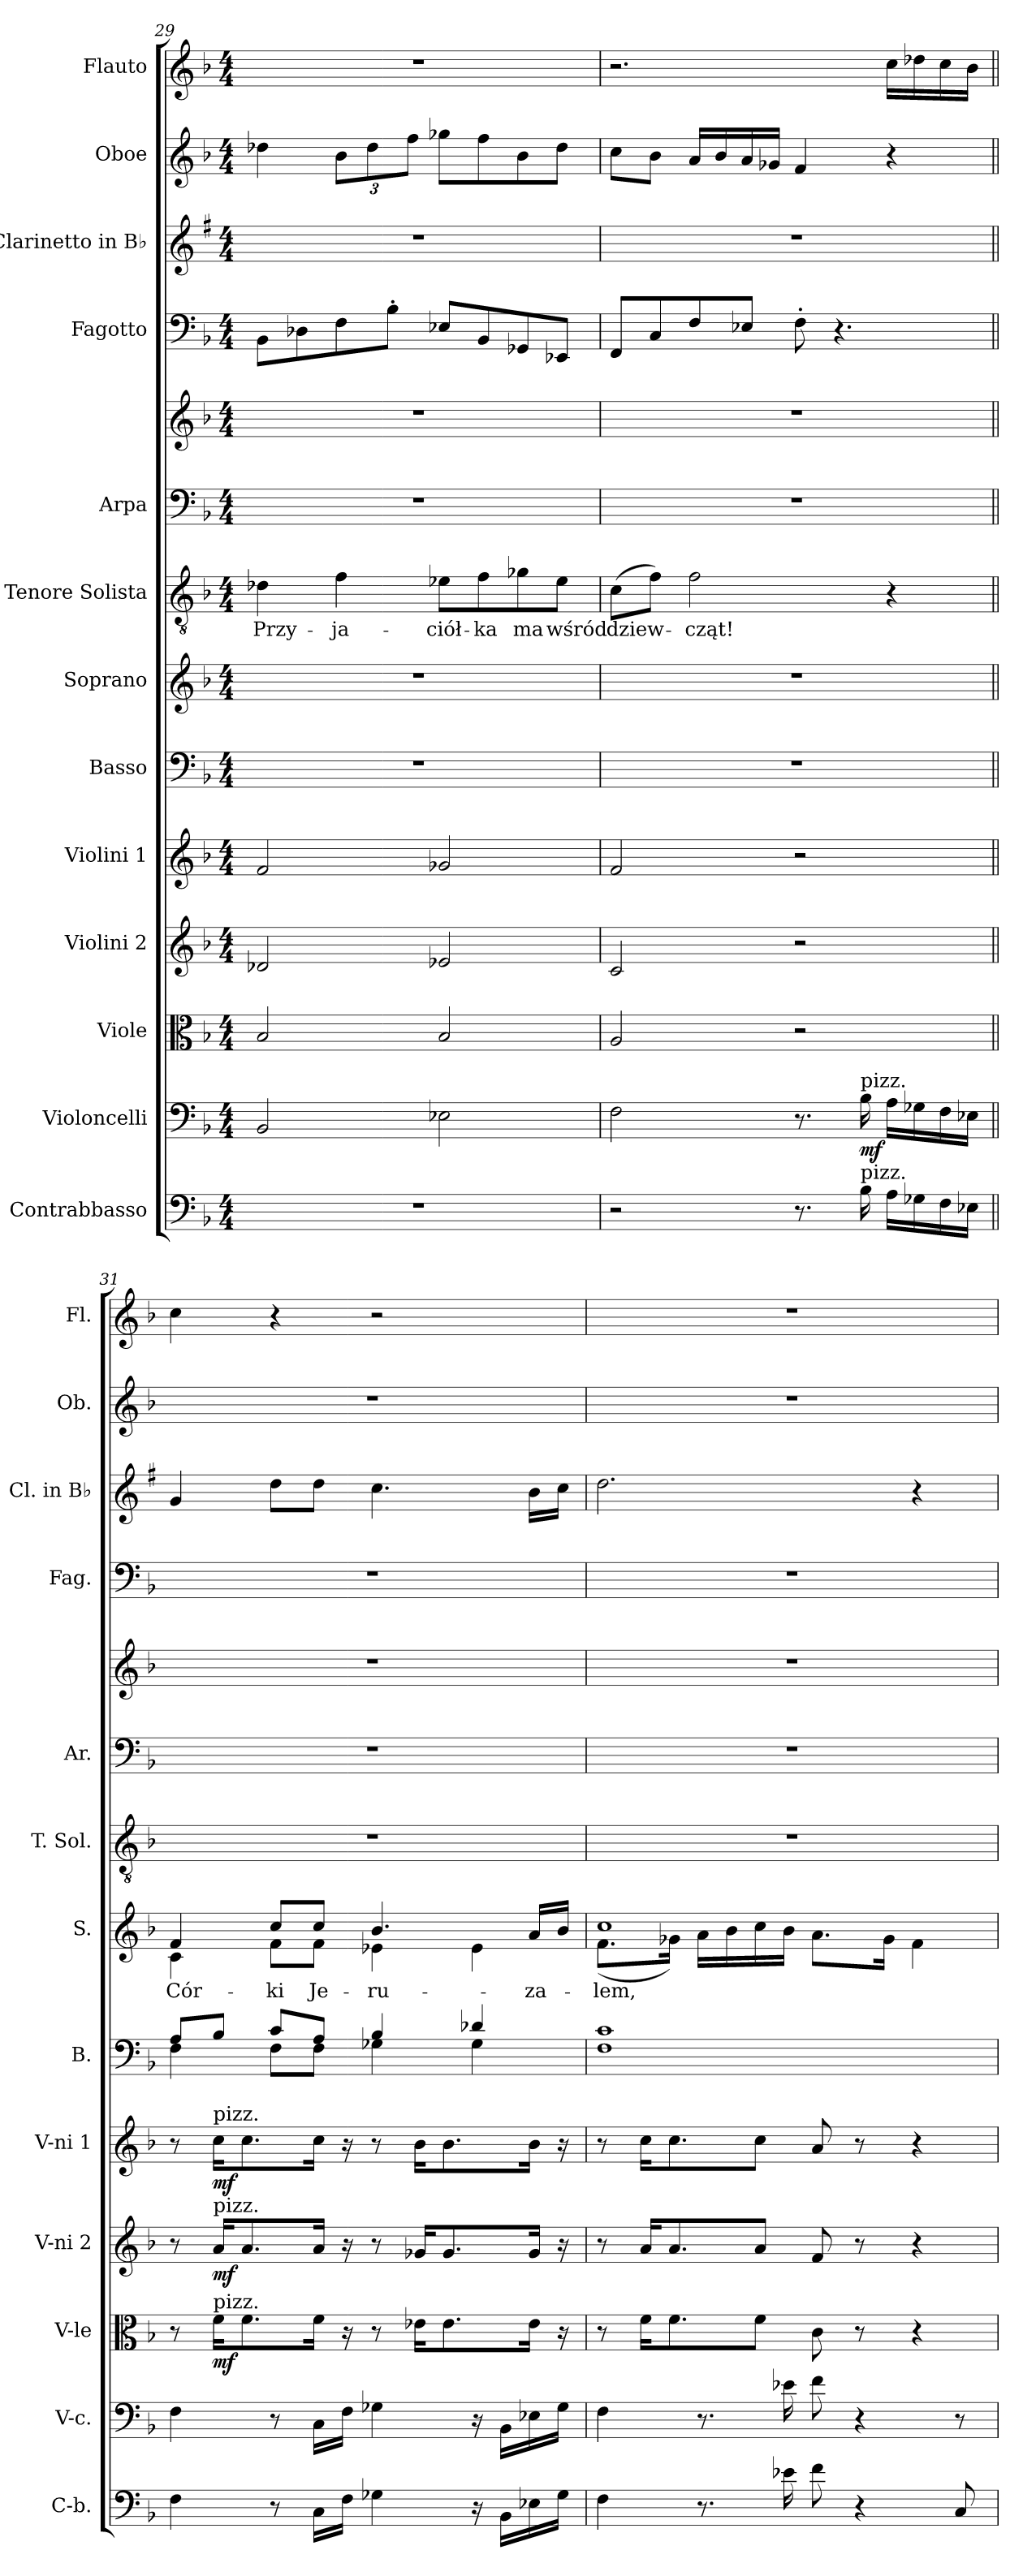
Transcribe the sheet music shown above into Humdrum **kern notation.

**kern	**kern	**dynam	**kern	**dynam	**kern	**dynam	**kern	**dynam	**kern	**kern	**text	**kern	**text	**kern	**kern	**kern	**kern	**kern	**kern
*part13	*part12	*part12	*part11	*part11	*part10	*part10	*part9	*part9	*part8	*part7	*part7	*part6	*part6	*part5	*part5	*part4	*part3	*part2	*part1
*staff14	*staff13	*staff13	*staff12	*staff12	*staff11	*staff11	*staff10	*staff10	*staff9	*staff8	*staff8	*staff7	*staff7	*staff6	*staff5	*staff4	*staff3	*staff2	*staff1
*I"Contrabbasso	*I"Violoncelli	*	*I"Viole	*	*I"Violini 2	*	*I"Violini 1	*	*I"Basso	*I"Soprano	*	*I"Tenore Solista	*	*I"Arpa	*	*I"Fagotto	*I"Clarinetto in B♭	*I"Oboe	*I"Flauto
*I'C-b.	*I'V-c.	*	*I'V-le	*	*I'V-ni 2	*	*I'V-ni 1	*	*I'B.	*I'S.	*	*I'T. Sol.	*	*I'Ar.	*	*I'Fag.	*I'Cl. in B♭	*I'Ob.	*I'Fl.
*clefF4	*clefF4	*	*clefC3	*	*clefG2	*	*clefG2	*	*clefF4	*clefG2	*	*clefGv2	*	*clefF4	*clefG2	*clefF4	*clefG2	*clefG2	*clefG2
*	*	*	*	*	*	*	*	*	*	*	*	*	*	*	*	*	*ITrd1c2	*	*
*k[b-]	*k[b-]	*	*k[b-]	*	*k[b-]	*	*k[b-]	*	*k[b-]	*k[b-]	*	*k[b-]	*	*k[b-]	*k[b-]	*k[b-]	*k[b-]	*k[b-]	*k[b-]
*M4/4	*M4/4	*	*M4/4	*	*M4/4	*	*M4/4	*	*M4/4	*M4/4	*	*M4/4	*	*M4/4	*M4/4	*M4/4	*M4/4	*M4/4	*M4/4
=29	=29	=29	=29	=29	=29	=29	=29	=29	=29	=29	=29	=29	=29	=29	=29	=29	=29	=29	=29
1r	2BB-	.	2B-	.	2d-X	.	2f	.	1r	1r	.	4d-X	Przy-	1r	1r	8BB-L	1r	4dd-X	1r
.	.	.	.	.	.	.	.	.	.	.	.	.	.	.	.	8D-X	.	.	.
.	.	.	.	.	.	.	.	.	.	.	.	4f	-ja-	.	.	8F	.	12b-L	.
.	.	.	.	.	.	.	.	.	.	.	.	.	.	.	.	.	.	12dd-	.
.	.	.	.	.	.	.	.	.	.	.	.	.	.	.	.	8B-'J	.	.	.
.	.	.	.	.	.	.	.	.	.	.	.	.	.	.	.	.	.	12ffJ	.
.	2E-X	.	2B-	.	2e-X	.	2g-X	.	.	.	.	8e-XL	-ciół-	.	.	8E-XL	.	8gg-XL	.
.	.	.	.	.	.	.	.	.	.	.	.	8f	-ka	.	.	8BB-	.	8ff	.
.	.	.	.	.	.	.	.	.	.	.	.	8g-X	ma	.	.	8GG-X	.	8b-	.
.	.	.	.	.	.	.	.	.	.	.	.	8e-J	wśród	.	.	8EE-XJ	.	8dd-J	.
=30	=30	=30	=30	=30	=30	=30	=30	=30	=30	=30	=30	=30	=30	=30	=30	=30	=30	=30	=30
2r	2F	.	2A	.	2c	.	2f	.	1r	1r	.	(8cL	dziew-	1r	1r	8FFL	1r	8ccL	2.r
.	.	.	.	.	.	.	.	.	.	.	.	8fJ)	.	.	.	8C	.	8b-J	.
.	.	.	.	.	.	.	.	.	.	.	.	2f	-cząt!	.	.	8F	.	16aLL	.
.	.	.	.	.	.	.	.	.	.	.	.	.	.	.	.	.	.	16b-	.
.	.	.	.	.	.	.	.	.	.	.	.	.	.	.	.	8E-XJ	.	16a	.
.	.	.	.	.	.	.	.	.	.	.	.	.	.	.	.	.	.	16g-XJJ	.
8.r	8.r	.	2r	.	2r	.	2r	.	.	.	.	.	.	.	.	8F'	.	4f	.
.	.	.	.	.	.	.	.	.	.	.	.	.	.	.	.	4.r	.	.	.
!	!LO:TX:a:t=pizz.	!	!	!	!	!	!	!	!	!	!	!	!	!	!	!	!	!	!
!LO:TX:a:t=pizz.	!	!	!	!	!	!	!	!	!	!	!	!	!	!	!	!	!	!	!
16B-	16B-	mf	.	.	.	.	.	.	.	.	.	.	.	.	.	.	.	.	.
16ALL	16ALL	.	.	.	.	.	.	.	.	.	.	4r	.	.	.	.	.	4r	16ccLL
16G-X	16G-X	.	.	.	.	.	.	.	.	.	.	.	.	.	.	.	.	.	16dd-X
16F	16F	.	.	.	.	.	.	.	.	.	.	.	.	.	.	.	.	.	16cc
16E-XJJ	16E-XJJ	.	.	.	.	.	.	.	.	.	.	.	.	.	.	.	.	.	16b-JJ
=31||	=31||	=31||	=31||	=31||	=31||	=31||	=31||	=31||	=31||	=31||	=31||	=31||	=31||	=31||	=31||	=31||	=31||	=31||	=31||
*	*	*	*	*	*	*	*	*	*^	*^	*	*	*	*	*	*	*	*	*
4F	4F	.	8r	.	8r	.	8r	.	8AL	4F	4f	4c	Cór-	1r	.	1r	1r	1r	4f	1r	4cc
!	!	!	!	!	!	!	!LO:TX:a:t=pizz.	!	!	!	!	!	!	!	!	!	!	!	!	!	!
!	!	!	!	!	!LO:TX:a:t=pizz.	!	!	!	!	!	!	!	!	!	!	!	!	!	!	!	!
!	!	!	!LO:TX:a:t=pizz.	!	!	!	!	!	!	!	!	!	!	!	!	!	!	!	!	!	!
.	.	.	16fKL	mf	16aKL	mf	16ccKL	mf	8B-J	.	.	.	.	.	.	.	.	.	.	.	.
.	.	.	8.f	.	8.a	.	8.cc	.	.	.	.	.	.	.	.	.	.	.	.	.	.
8r	8r	.	.	.	.	.	.	.	8cL	8FL	8ccL	8fL	-ki	.	.	.	.	.	8ccL	.	4r
16CLL	16CLL	.	16fJk	.	16aJk	.	16ccJk	.	8AJ	8FJ	8ccJ	8fJ	Je-	.	.	.	.	.	8ccJ	.	.
16FJJ	16FJJ	.	16r	.	16r	.	16r	.	.	.	.	.	.	.	.	.	.	.	.	.	.
4G-X	4G-X	.	8r	.	8r	.	8r	.	4B-	4G-X	4.b-	4e-X	-ru-	.	.	.	.	.	4.b-	.	2r
.	.	.	16e-XKL	.	16g-XKL	.	16b-KL	.	.	.	.	.	.	.	.	.	.	.	.	.	.
.	.	.	8.e-	.	8.g-	.	8.b-	.	.	.	.	.	.	.	.	.	.	.	.	.	.
16r	16r	.	.	.	.	.	.	.	4d-X	4G-	.	4e-	.	.	.	.	.	.	.	.	.
16BB-LL	16BB-LL	.	.	.	.	.	.	.	.	.	.	.	.	.	.	.	.	.	.	.	.
16E-X	16E-X	.	16e-Jk	.	16g-Jk	.	16b-Jk	.	.	.	16aLL	.	-za-	.	.	.	.	.	16aLL	.	.
16G-JJ	16G-JJ	.	16r	.	16r	.	16r	.	.	.	16b-JJ	.	.	.	.	.	.	.	16b-JJ	.	.
=32	=32	=32	=32	=32	=32	=32	=32	=32	=32	=32	=32	=32	=32	=32	=32	=32	=32	=32	=32	=32	=32
4F	4F	.	8r	.	8r	.	8r	.	1c	1F	1cc	(8.fL	-lem,	1r	.	1r	1r	1r	2.cc	1r	1r
.	.	.	16fKL	.	16aKL	.	16ccKL	.	.	.	.	.	.	.	.	.	.	.	.	.	.
.	.	.	8.f	.	8.a	.	8.cc	.	.	.	.	16g-XJk)	.	.	.	.	.	.	.	.	.
8.r	8.r	.	.	.	.	.	.	.	.	.	.	16aLL	.	.	.	.	.	.	.	.	.
.	.	.	.	.	.	.	.	.	.	.	.	16b-	.	.	.	.	.	.	.	.	.
.	.	.	8fJ	.	8aJ	.	8ccJ	.	.	.	.	16cc	.	.	.	.	.	.	.	.	.
16e-X	16e-X	.	.	.	.	.	.	.	.	.	.	16b-JJ	.	.	.	.	.	.	.	.	.
8f	8f	.	8c	.	8f	.	8a	.	.	.	.	8.aL	.	.	.	.	.	.	.	.	.
4r	4r	.	8r	.	8r	.	8r	.	.	.	.	.	.	.	.	.	.	.	.	.	.
.	.	.	.	.	.	.	.	.	.	.	.	16g-Jk	.	.	.	.	.	.	.	.	.
.	.	.	4r	.	4r	.	4r	.	.	.	.	4f	.	.	.	.	.	.	4r	.	.
8C	8r	.	.	.	.	.	.	.	.	.	.	.	.	.	.	.	.	.	.	.	.
*	*	*	*	*	*	*	*	*	*v	*v	*	*	*	*	*	*	*	*	*	*	*
*	*	*	*	*	*	*	*	*	*	*v	*v	*	*	*	*	*	*	*	*	*
=	=	=	=	=	=	=	=	=	=	=	=	=	=	=	=	=	=	=	=
*-	*-	*-	*-	*-	*-	*-	*-	*-	*-	*-	*-	*-	*-	*-	*-	*-	*-	*-	*-
